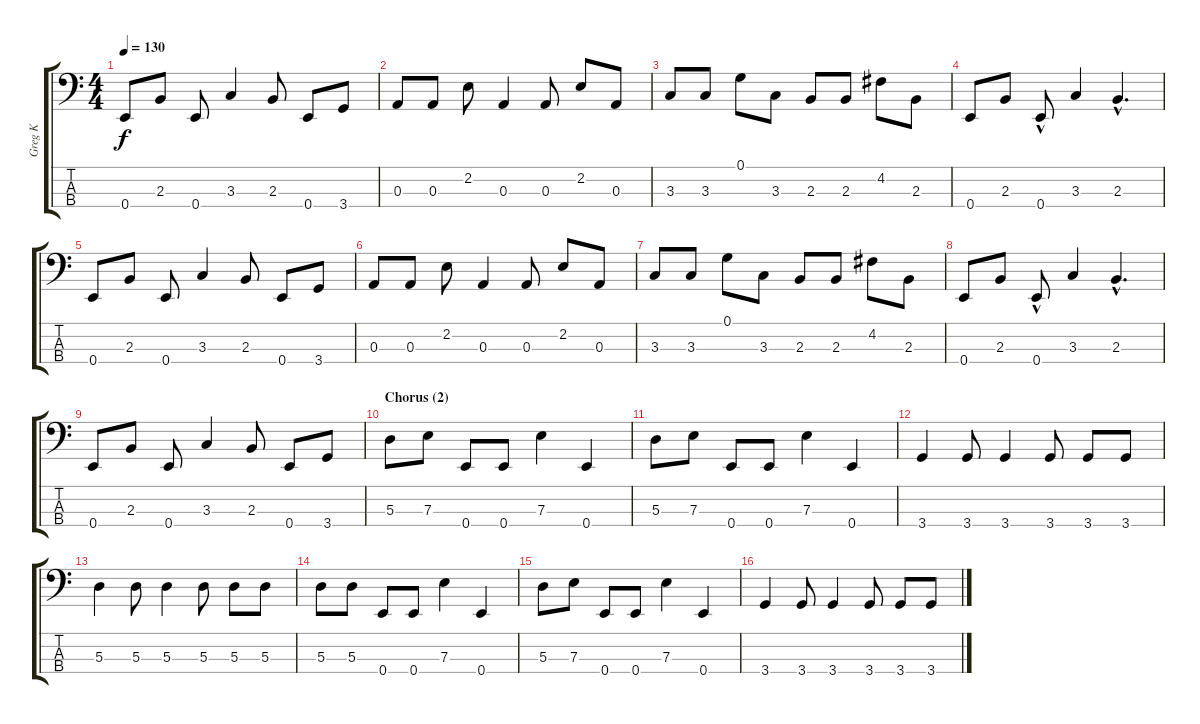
\track ("Greg K" "Greg K") {instrument electricbassfinger}
\staff {score tabs}
\tuning (G2 D2 A1 E1) {hide}
\ts (4 4)
\tempo 130
\clef f4
\ks c
0.4.8{dy f} 2.3.8 0.4.8 3.3.4 2.3.8 0.4.8 3.4.8 |
0.3.8 0.3.8 2.2.8 0.3.4 0.3.8 2.2.8 0.3.8 |
3.3.8 3.3.8 0.1.8 3.3.8 2.3.8 2.3.8 4.2.8 2.3.8 |
0.4.8 2.3.8 0.4{hac}.8 3.3.4 2.3{hac}.4{d} |
0.4.8 2.3.8 0.4.8 3.3.4 2.3.8 0.4.8 3.4.8 |
0.3.8 0.3.8 2.2.8 0.3.4 0.3.8 2.2.8 0.3.8 |
3.3.8 3.3.8 0.1.8 3.3.8 2.3.8 2.3.8 4.2.8 2.3.8 |
0.4.8 2.3.8 0.4{hac}.8 3.3.4 2.3{hac}.4{d} |
0.4.8 2.3.8 0.4.8 3.3.4 2.3.8 0.4.8 3.4.8 |
\section ("" "Chorus (2)")
5.3.8 7.3.8 0.4.8 0.4.8 7.3.4 0.4.4 |
5.3.8 7.3.8 0.4.8 0.4.8 7.3.4 0.4.4 |
3.4.4 3.4.8 3.4.4 3.4.8 3.4.8 3.4.8 |
5.3.4 5.3.8 5.3.4 5.3.8 5.3.8 5.3.8 |
5.3.8 5.3.8 0.4.8 0.4.8 7.3.4 0.4.4 |
5.3.8 7.3.8 0.4.8 0.4.8 7.3.4 0.4.4 |
3.4.4 3.4.8 3.4.4 3.4.8 3.4.8 3.4.8
